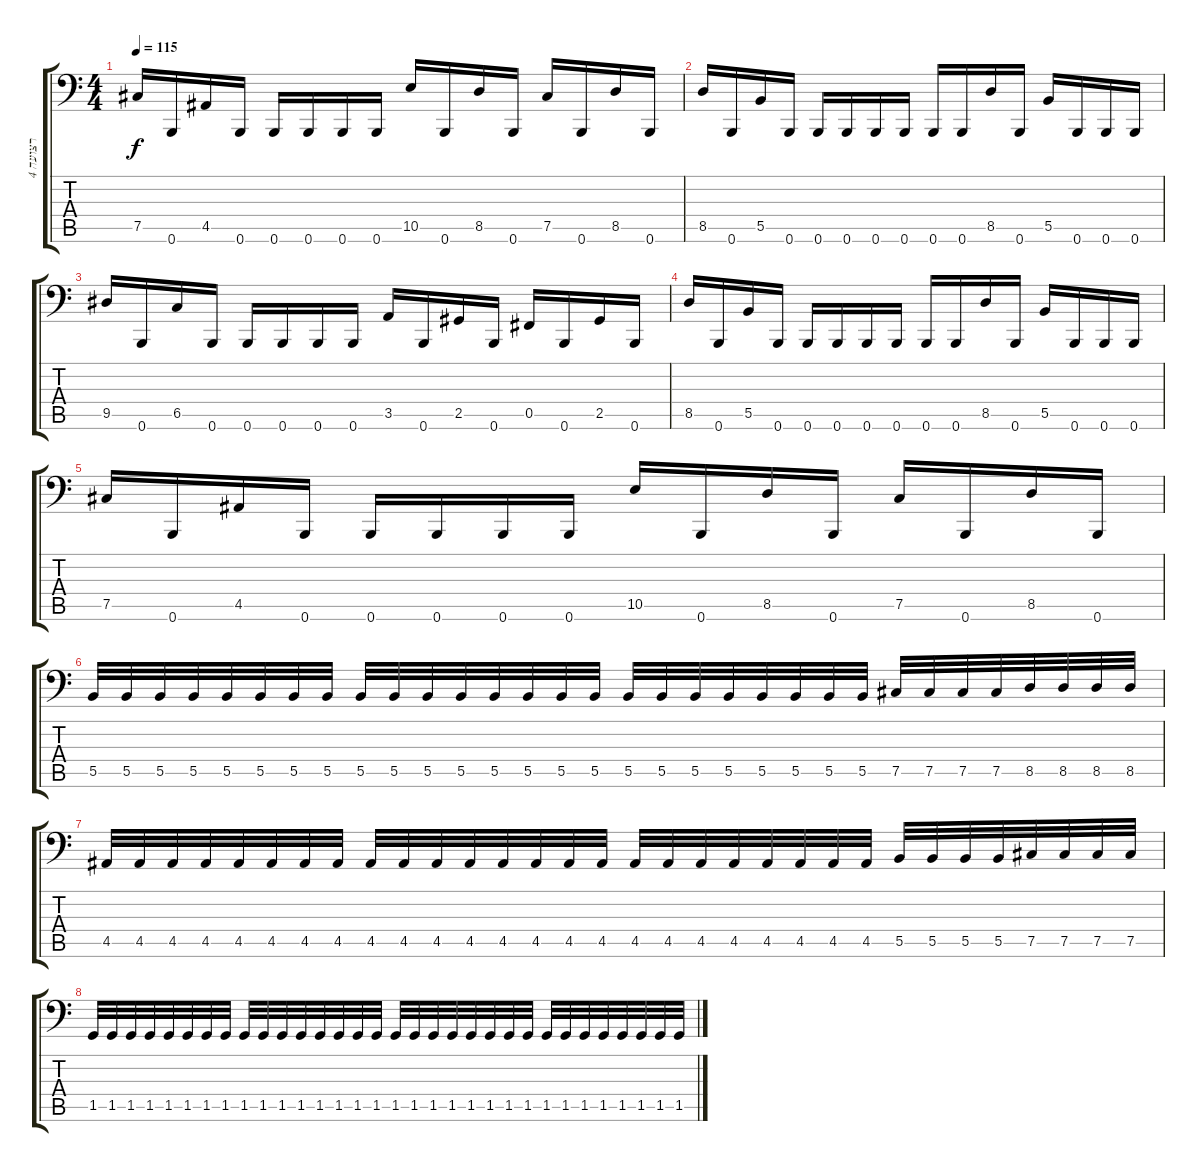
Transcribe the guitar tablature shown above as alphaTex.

\track ("רצועה 4" "רצועה 4") {instrument electricbasspick}
\staff {score tabs}
\tuning (Db3 Ab2 E2 B1 Gb1 B0) {hide}
\ts (4 4)
\tempo 115
\clef f4
\ks c
7.5.16{dy f} 0.6.16 4.5.16 0.6.16 0.6.16 0.6.16 0.6.16 0.6.16 10.5.16 0.6.16 8.5.16 0.6.16 7.5.16 0.6.16 8.5.16 0.6.16 |
8.5.16 0.6.16 5.5.16 0.6.16 0.6.16 0.6.16 0.6.16 0.6.16 0.6.16 0.6.16 8.5.16 0.6.16 5.5.16 0.6.16 0.6.16 0.6.16 |
9.5.16 0.6.16 6.5.16 0.6.16 0.6.16 0.6.16 0.6.16 0.6.16 3.5.16 0.6.16 2.5.16 0.6.16 0.5.16 0.6.16 2.5.16 0.6.16 |
8.5.16 0.6.16 5.5.16 0.6.16 0.6.16 0.6.16 0.6.16 0.6.16 0.6.16 0.6.16 8.5.16 0.6.16 5.5.16 0.6.16 0.6.16 0.6.16 |
7.5.16 0.6.16 4.5.16 0.6.16 0.6.16 0.6.16 0.6.16 0.6.16 10.5.16 0.6.16 8.5.16 0.6.16 7.5.16 0.6.16 8.5.16 0.6.16 |
5.5.32 5.5.32 5.5.32 5.5.32 5.5.32 5.5.32 5.5.32 5.5.32 5.5.32 5.5.32 5.5.32 5.5.32 5.5.32 5.5.32 5.5.32 5.5.32 5.5.32 5.5.32 5.5.32 5.5.32 5.5.32 5.5.32 5.5.32 5.5.32 7.5.32 7.5.32 7.5.32 7.5.32 8.5.32 8.5.32 8.5.32 8.5.32 |
4.5.32 4.5.32 4.5.32 4.5.32 4.5.32 4.5.32 4.5.32 4.5.32 4.5.32 4.5.32 4.5.32 4.5.32 4.5.32 4.5.32 4.5.32 4.5.32 4.5.32 4.5.32 4.5.32 4.5.32 4.5.32 4.5.32 4.5.32 4.5.32 5.5.32 5.5.32 5.5.32 5.5.32 7.5.32 7.5.32 7.5.32 7.5.32 |
1.5.32 1.5.32 1.5.32 1.5.32 1.5.32 1.5.32 1.5.32 1.5.32 1.5.32 1.5.32 1.5.32 1.5.32 1.5.32 1.5.32 1.5.32 1.5.32 1.5.32 1.5.32 1.5.32 1.5.32 1.5.32 1.5.32 1.5.32 1.5.32 1.5.32 1.5.32 1.5.32 1.5.32 1.5.32 1.5.32 1.5.32 1.5.32
